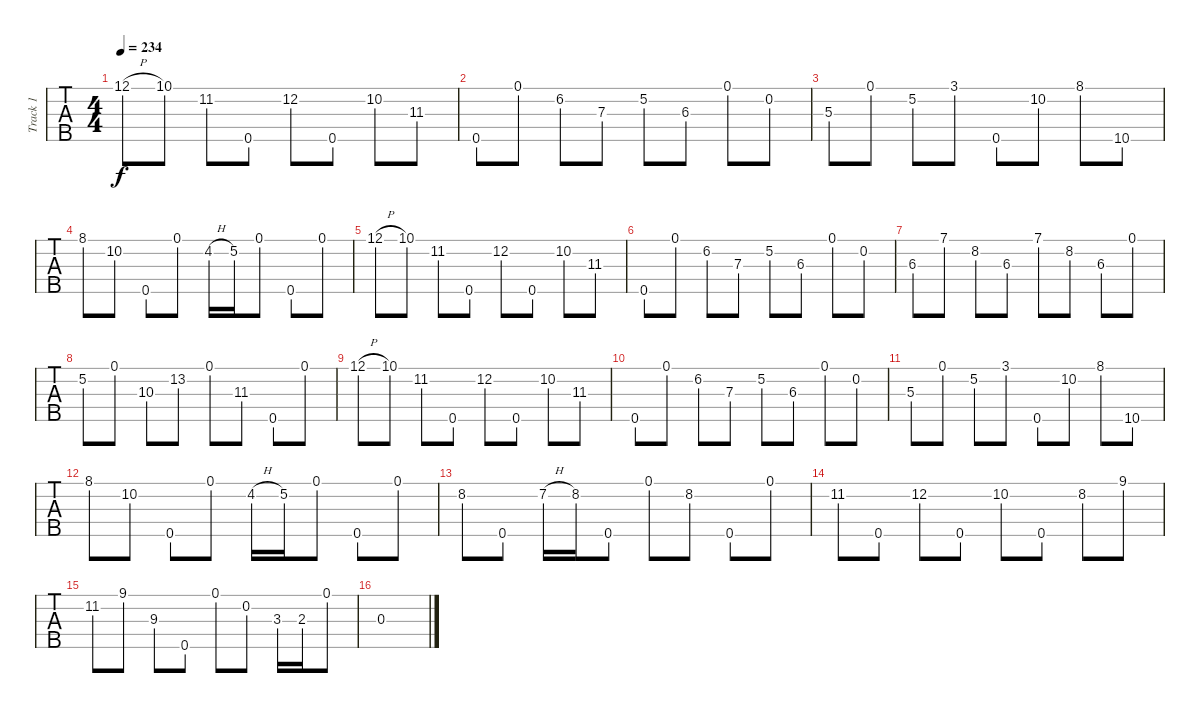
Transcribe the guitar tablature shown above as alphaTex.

\track ("Track 1" "Track 1") {instrument banjo}
\staff {tabs}
\tuning (D4 B3 G3 D3 G4) {hide}
\displaytranspose 12
\ts (4 4)
\tempo 234
\clef g2
\ks c
12.1{h}.8{dy f} 10.1.8 11.2.8 0.5.8 12.2.8 0.5.8 10.2.8 11.3.8 |
0.5.8 0.1.8 6.2.8 7.3.8 5.2.8 6.3.8 0.1.8 0.2.8 |
5.3.8 0.1.8 5.2.8 3.1.8 0.5.8 10.2.8 8.1.8 10.5.8 |
8.1.8 10.2.8 0.5.8 0.1.8 4.2{h}.16 5.2.16 0.1.8 0.5.8 0.1.8 |
12.1{h}.8 10.1.8 11.2.8 0.5.8 12.2.8 0.5.8 10.2.8 11.3.8 |
0.5.8 0.1.8 6.2.8 7.3.8 5.2.8 6.3.8 0.1.8 0.2.8 |
6.3.8 7.1.8 8.2.8 6.3.8 7.1.8 8.2.8 6.3.8 0.1.8 |
5.2.8 0.1.8 10.3.8 13.2.8 0.1.8 11.3.8 0.5.8 0.1.8 |
12.1{h}.8 10.1.8 11.2.8 0.5.8 12.2.8 0.5.8 10.2.8 11.3.8 |
0.5.8 0.1.8 6.2.8 7.3.8 5.2.8 6.3.8 0.1.8 0.2.8 |
5.3.8 0.1.8 5.2.8 3.1.8 0.5.8 10.2.8 8.1.8 10.5.8 |
8.1.8 10.2.8 0.5.8 0.1.8 4.2{h}.16 5.2.16 0.1.8 0.5.8 0.1.8 |
8.2.8 0.5.8 7.2{h}.16 8.2.16 0.5.8 0.1.8 8.2.8 0.5.8 0.1.8 |
11.2.8 0.5.8 12.2.8 0.5.8 10.2.8 0.5.8 8.2.8 9.1.8 |
11.2.8 9.1.8 9.3.8 0.5.8 0.1.8 0.2.8 3.3.16 2.3.16 0.1.8 |
0.3.1
